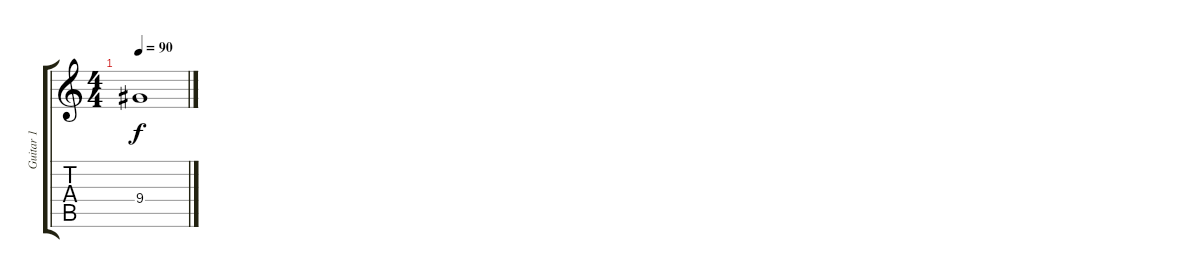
\track ("Guitar 1" "Guitar 1") {instrument distortionguitar}
\staff {score tabs}
\tuning (Db4 Ab3 E3 B2 Gb2 Db2) {hide}
\ts (4 4)
\tempo 90
\clef g2
\ks c
9.4{t}.1{dy f}
